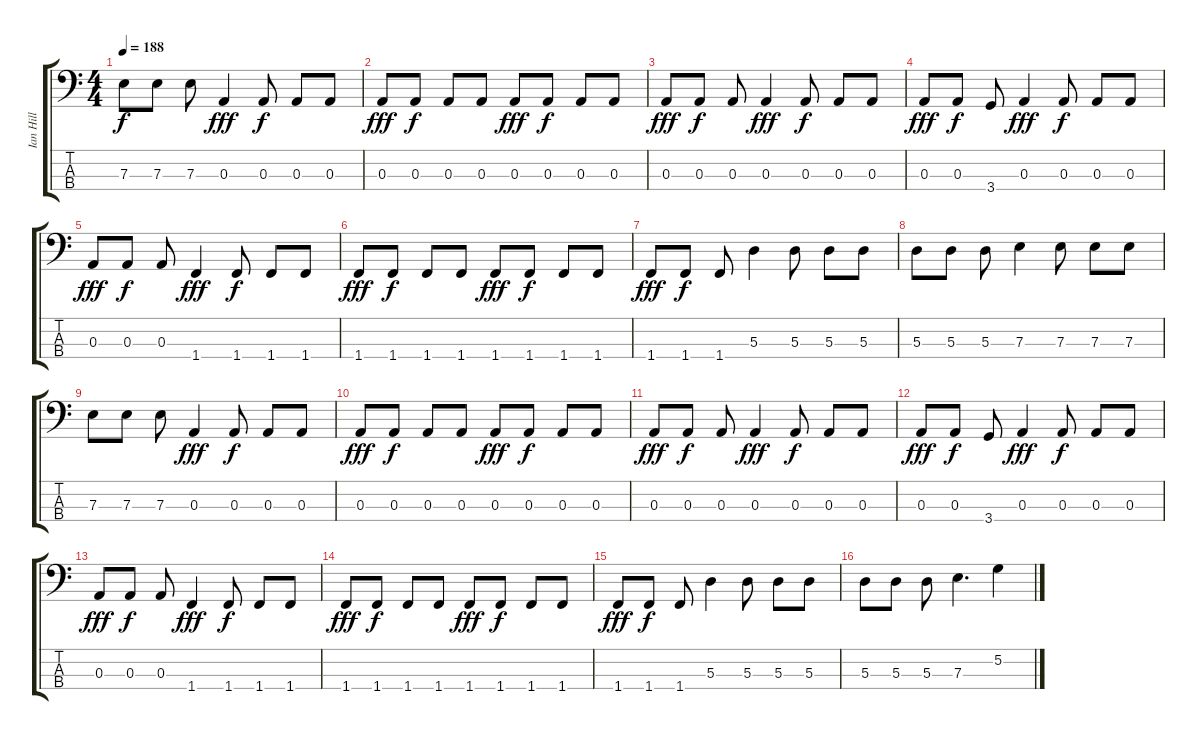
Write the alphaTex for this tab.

\track ("Ian Hill" "Ian Hill") {instrument electricbasspick}
\staff {score tabs}
\tuning (G2 D2 A1 E1) {hide}
\ts (4 4)
\tempo 188
\clef f4
\ks c
7.3.8{dy f} 7.3.8 7.3.8 0.3.4{dy fff} 0.3.8{dy f} 0.3.8 0.3.8 |
0.3.8{dy fff} 0.3.8{dy f} 0.3.8 0.3.8 0.3.8{dy fff} 0.3.8{dy f} 0.3.8 0.3.8 |
0.3.8{dy fff} 0.3.8{dy f} 0.3.8 0.3.4{dy fff} 0.3.8{dy f} 0.3.8 0.3.8 |
0.3.8{dy fff} 0.3.8{dy f} 3.4.8 0.3.4{dy fff} 0.3.8{dy f} 0.3.8 0.3.8 |
0.3.8{dy fff} 0.3.8{dy f} 0.3.8 1.4.4{dy fff} 1.4.8{dy f} 1.4.8 1.4.8 |
1.4.8{dy fff} 1.4.8{dy f} 1.4.8 1.4.8 1.4.8{dy fff} 1.4.8{dy f} 1.4.8 1.4.8 |
1.4.8{dy fff} 1.4.8{dy f} 1.4.8 5.3.4 5.3.8 5.3.8 5.3.8 |
5.3.8 5.3.8 5.3.8 7.3.4 7.3.8 7.3.8 7.3.8 |
7.3.8 7.3.8 7.3.8 0.3.4{dy fff} 0.3.8{dy f} 0.3.8 0.3.8 |
0.3.8{dy fff} 0.3.8{dy f} 0.3.8 0.3.8 0.3.8{dy fff} 0.3.8{dy f} 0.3.8 0.3.8 |
0.3.8{dy fff} 0.3.8{dy f} 0.3.8 0.3.4{dy fff} 0.3.8{dy f} 0.3.8 0.3.8 |
0.3.8{dy fff} 0.3.8{dy f} 3.4.8 0.3.4{dy fff} 0.3.8{dy f} 0.3.8 0.3.8 |
0.3.8{dy fff} 0.3.8{dy f} 0.3.8 1.4.4{dy fff} 1.4.8{dy f} 1.4.8 1.4.8 |
1.4.8{dy fff} 1.4.8{dy f} 1.4.8 1.4.8 1.4.8{dy fff} 1.4.8{dy f} 1.4.8 1.4.8 |
1.4.8{dy fff} 1.4.8{dy f} 1.4.8 5.3.4 5.3.8 5.3.8 5.3.8 |
5.3.8 5.3.8 5.3.8 7.3.4{d} 5.2.4
